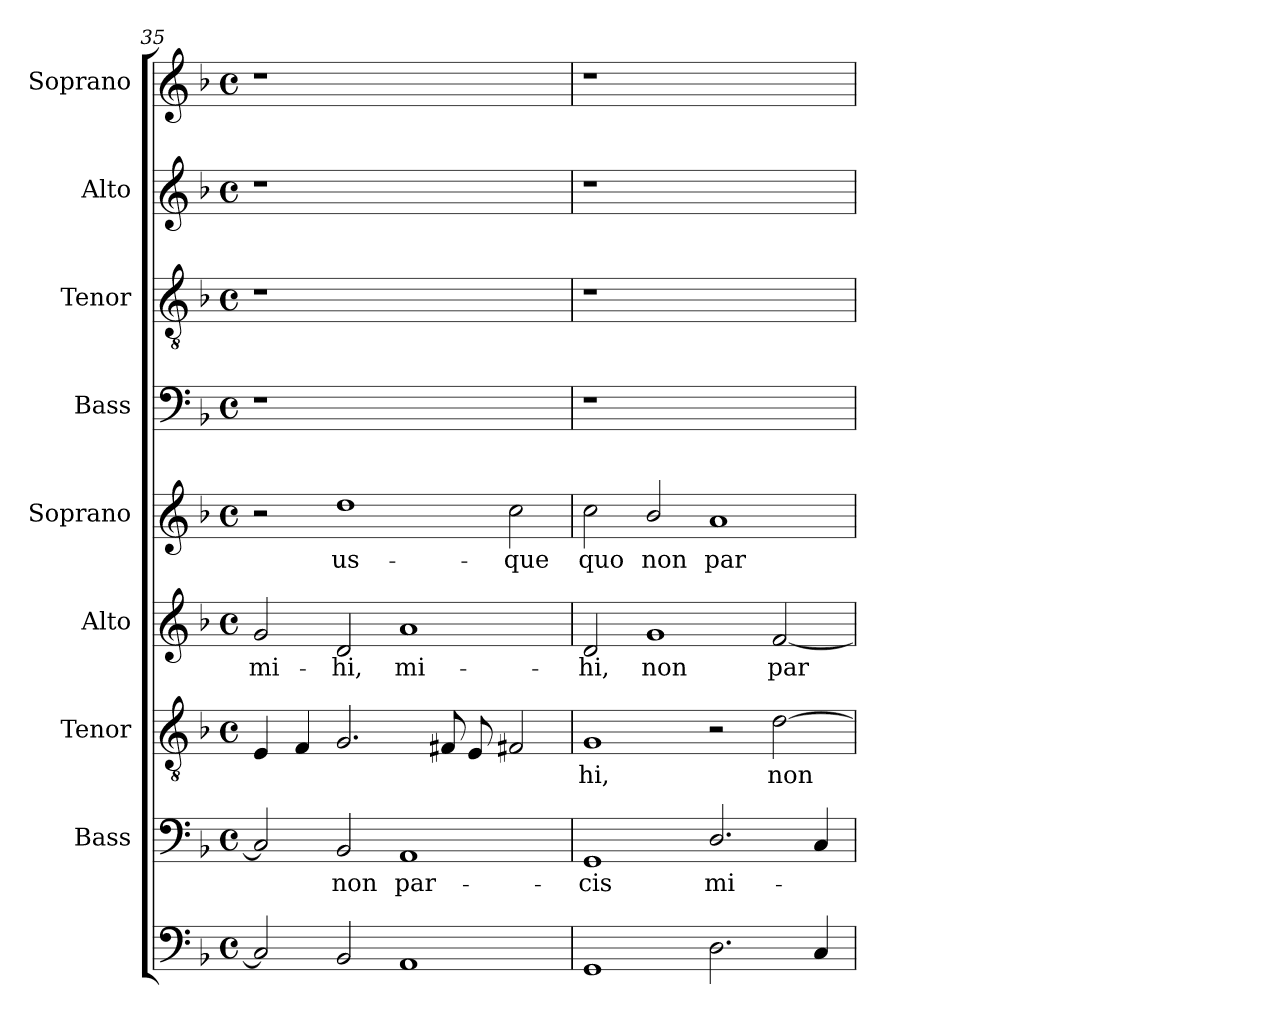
**kern	**kern	**text	**kern	**text	**kern	**text	**kern	**text	**kern	**kern	**kern	**kern
*part9	*part8	*part8	*part7	*part7	*part6	*part6	*part5	*part5	*part4	*part3	*part2	*part1
*staff9	*staff8	*staff8	*staff7	*staff7	*staff6	*staff6	*staff5	*staff5	*staff4	*staff3	*staff2	*staff1
*I""Violón y contrabajo"	*I"Bass	*	*I"Tenor	*	*I"Alto	*	*I"Soprano	*	*I"Bass	*I"Tenor	*I"Alto	*I"Soprano
*I'Cont.	*I'B.	*	*I'T.	*	*I'A.	*	*I'S.	*	*I'B.	*I'T.	*I'A.	*I'S.
*clefF4	*clefF4	*	*clefGv2	*	*clefG2	*	*clefG2	*	*clefF4	*clefGv2	*clefG2	*clefG2
*	*	*	*ITrd7c12	*	*	*	*	*	*	*ITrd7c12	*	*
*k[b-]	*k[b-]	*	*k[b-]	*	*k[b-]	*	*k[b-]	*	*k[b-]	*k[b-]	*k[b-]	*k[b-]
*F:	*F:	*	*F:	*	*F:	*	*F:	*	*F:	*F:	*F:	*F:
*M4/4	*M4/4	*	*M4/4	*	*M4/4	*	*M4/4	*	*M4/4	*M4/4	*M4/4	*M4/4
*met(c)	*met(c)	*	*met(c)	*	*met(c)	*	*met(c)	*	*met(c)	*met(c)	*met(c)	*met(c)
=35	=35	=35	=35	=35	=35	=35	=35	=35	=35	=35	=35	=35
!	!	!	!	!	!	!LO:LY:b:color=#000000	!	!	!LO:N:vis=1	!LO:N:vis=1	!LO:N:vis=1	!LO:N:vis=1
2Ci/]	2Ci/]	.	4EEi/	.	2gi/	mi-	2r	.	1r	1r	1r	1r
.	.	.	4FFi/	.	.	.	.	.	.	.	.	.
!	!	!LO:LY:b:color=#000000	!	!	!	!	!	!	!	!	!	!
!	!	!	!	!	!	!LO:LY:b:color=#000000	!	!	!	!	!	!
!	!	!	!	!	!	!	!	!LO:LY:b:color=#000000	!	!	!	!
2BB-i/	2BB-i/	non	2.GGi/	.	2di/	-hi,	1ddi	us-	.	.	.	.
!	!	!LO:LY:b:color=#000000	!	!	!	!	!	!	!	!	!	!
!	!	!	!	!	!	!LO:LY:b:color=#000000	!	!	!	!	!	!
1AAi	1AAi	par-	.	.	1ai	mi-	.	.	1ryy	1ryy	1ryy	1ryy
.	.	.	8FF#i/	.	.	.	.	.	.	.	.	.
.	.	.	8EEi/	.	.	.	.	.	.	.	.	.
!	!	!	!	!	!	!	!	!LO:LY:b:color=#000000	!	!	!	!
.	.	.	2FF#Xi/	.	.	.	2cci\	-que	.	.	.	.
=36	=36	=36	=36	=36	=36	=36	=36	=36	=36	=36	=36	=36
!	!	!LO:LY:b:color=#000000	!	!	!	!	!	!	!	!	!	!
!	!	!	!	!LO:LY:b:color=#000000	!	!	!	!	!	!	!	!
!	!	!	!	!	!	!LO:LY:b:color=#000000	!	!	!	!	!	!
!	!	!	!	!	!	!	!	!LO:LY:b:color=#000000	!LO:N:vis=1	!LO:N:vis=1	!LO:N:vis=1	!LO:N:vis=1
1GGi	1GGi	-cis	1GGi	-hi,	2di/	-hi,	2cci\	quo	1r	1r	1r	1r
!	!	!	!	!	!	!LO:LY:b:color=#000000	!	!	!	!	!	!
!	!	!	!	!	!	!	!	!LO:LY:b:color=#000000	!	!	!	!
.	.	.	.	.	1gi	non	2b-i/	non	.	.	.	.
!	!	!LO:LY:b:color=#000000	!	!	!	!	!	!	!	!	!	!
!	!	!	!	!	!	!	!	!LO:LY:b:color=#000000	!	!	!	!
2.Di\	2.Di/	mi-	2r	.	.	.	1ai	par-	1ryy	1ryy	1ryy	1ryy
!	!	!	!	!LO:LY:b:color=#000000	!	!	!	!	!	!	!	!
!	!	!	!	!	!	!LO:LY:b:color=#000000	!	!	!	!	!	!
.	.	.	[2Di\	non	[2fi/	par-	.	.	.	.	.	.
4Ci/	4Ci/	.	.	.	.	.	.	.	.	.	.	.
=	=	=	=	=	=	=	=	=	=	=	=	=
*-	*-	*-	*-	*-	*-	*-	*-	*-	*-	*-	*-	*-
